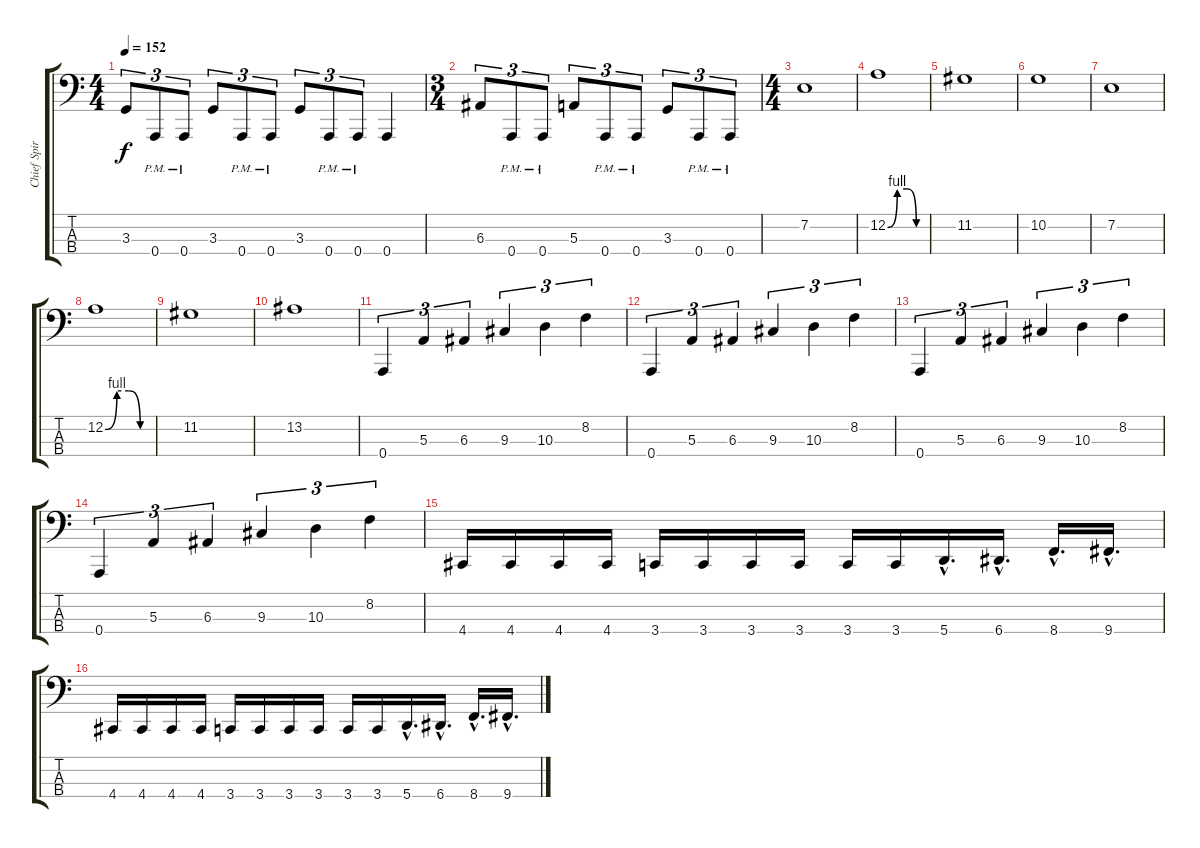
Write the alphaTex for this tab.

\track ("Chief Spires" "Chief Spir") {instrument electricbasspick}
\staff {score tabs}
\tuning (D2 A1 E1 A0) {hide}
\ts (4 4)
\tempo 152
\clef f4
\ks c
3.3.8{tu (3 2) dy f} 0.4{pm}.8{tu (3 2)} 0.4{pm}.8{tu (3 2)} 3.3.8{tu (3 2)} 0.4{pm}.8{tu (3 2)} 0.4{pm}.8{tu (3 2)} 3.3.8{tu (3 2)} 0.4{pm}.8{tu (3 2)} 0.4{pm}.8{tu (3 2)} 0.4.4 |
\ts (3 4)
6.3.8{tu (3 2)} 0.4{pm}.8{tu (3 2)} 0.4{pm}.8{tu (3 2)} 5.3.8{tu (3 2)} 0.4{pm}.8{tu (3 2)} 0.4{pm}.8{tu (3 2)} 3.3.8{tu (3 2)} 0.4{pm}.8{tu (3 2)} 0.4{pm}.8{tu (3 2)} |
\ts (4 4)
7.2.1 |
12.2{be (custom 0 0 15 4 30 4 45 0 60 0)}.1 |
11.2.1 |
10.2.1 |
7.2.1 |
12.2{be (custom 0 0 15 4 30 4 45 0 60 0)}.1 |
11.2.1 |
13.2.1 |
0.4.4{tu (3 2)} 5.3.4{tu (3 2)} 6.3.4{tu (3 2)} 9.3.4{tu (3 2)} 10.3.4{tu (3 2)} 8.2.4{tu (3 2)} |
0.4.4{tu (3 2)} 5.3.4{tu (3 2)} 6.3.4{tu (3 2)} 9.3.4{tu (3 2)} 10.3.4{tu (3 2)} 8.2.4{tu (3 2)} |
0.4.4{tu (3 2)} 5.3.4{tu (3 2)} 6.3.4{tu (3 2)} 9.3.4{tu (3 2)} 10.3.4{tu (3 2)} 8.2.4{tu (3 2)} |
0.4.4{tu (3 2)} 5.3.4{tu (3 2)} 6.3.4{tu (3 2)} 9.3.4{tu (3 2)} 10.3.4{tu (3 2)} 8.2.4{tu (3 2)} |
4.4.16 4.4.16 4.4.16 4.4.16 3.4.16 3.4.16 3.4.16 3.4.16 3.4.16 3.4.16 5.4{hac}.16{d} 6.4{hac}.16{d} 8.4{hac}.16{d} 9.4{hac}.16{d} |
4.4.16 4.4.16 4.4.16 4.4.16 3.4.16 3.4.16 3.4.16 3.4.16 3.4.16 3.4.16 5.4{hac}.16{d} 6.4{hac}.16{d} 8.4{hac}.16{d} 9.4{hac}.16{d}
